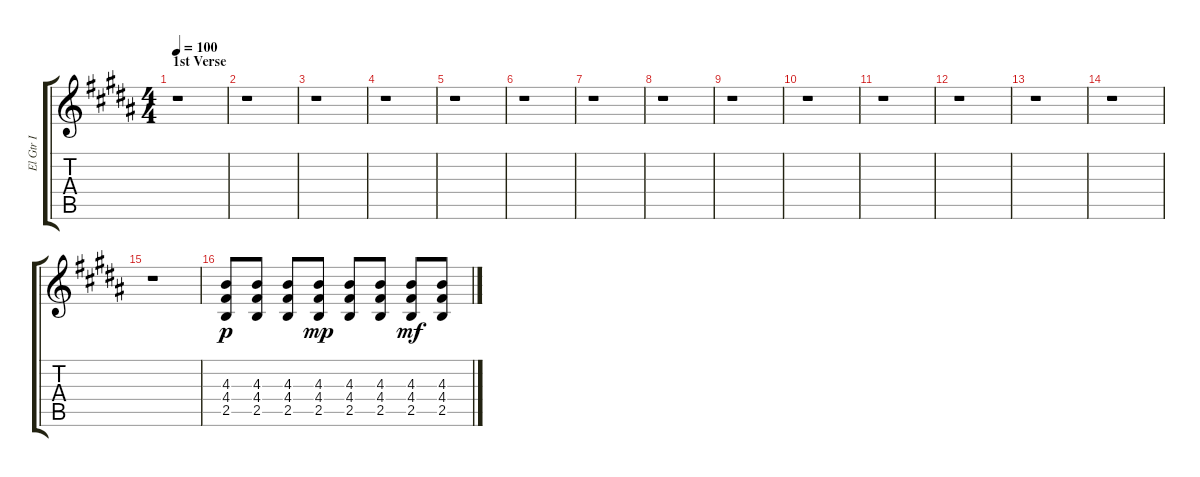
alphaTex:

\track ("El Gtr I" "El Gtr I") {instrument overdrivenguitar}
\staff {score tabs}
\tuning (E4 B3 G3 D3 A2 E2) {hide}
\ts (4 4)
\section ("" "1st Verse")
\tempo 100
\clef g2
\ks b
r.1{dy f} |
r.1 |
r.1 |
r.1 |
r.1 |
r.1 |
r.1 |
r.1 |
r.1 |
r.1 |
r.1 |
r.1 |
r.1 |
r.1 |
r.1 |
(4.3 4.4 2.5).8{dy p} (4.3 4.4 2.5).8 (4.3 4.4 2.5).8 (4.3 4.4 2.5).8{dy mp} (4.3 4.4 2.5).8 (4.3 4.4 2.5).8 (4.3 4.4 2.5).8{dy mf} (4.3 4.4 2.5).8
